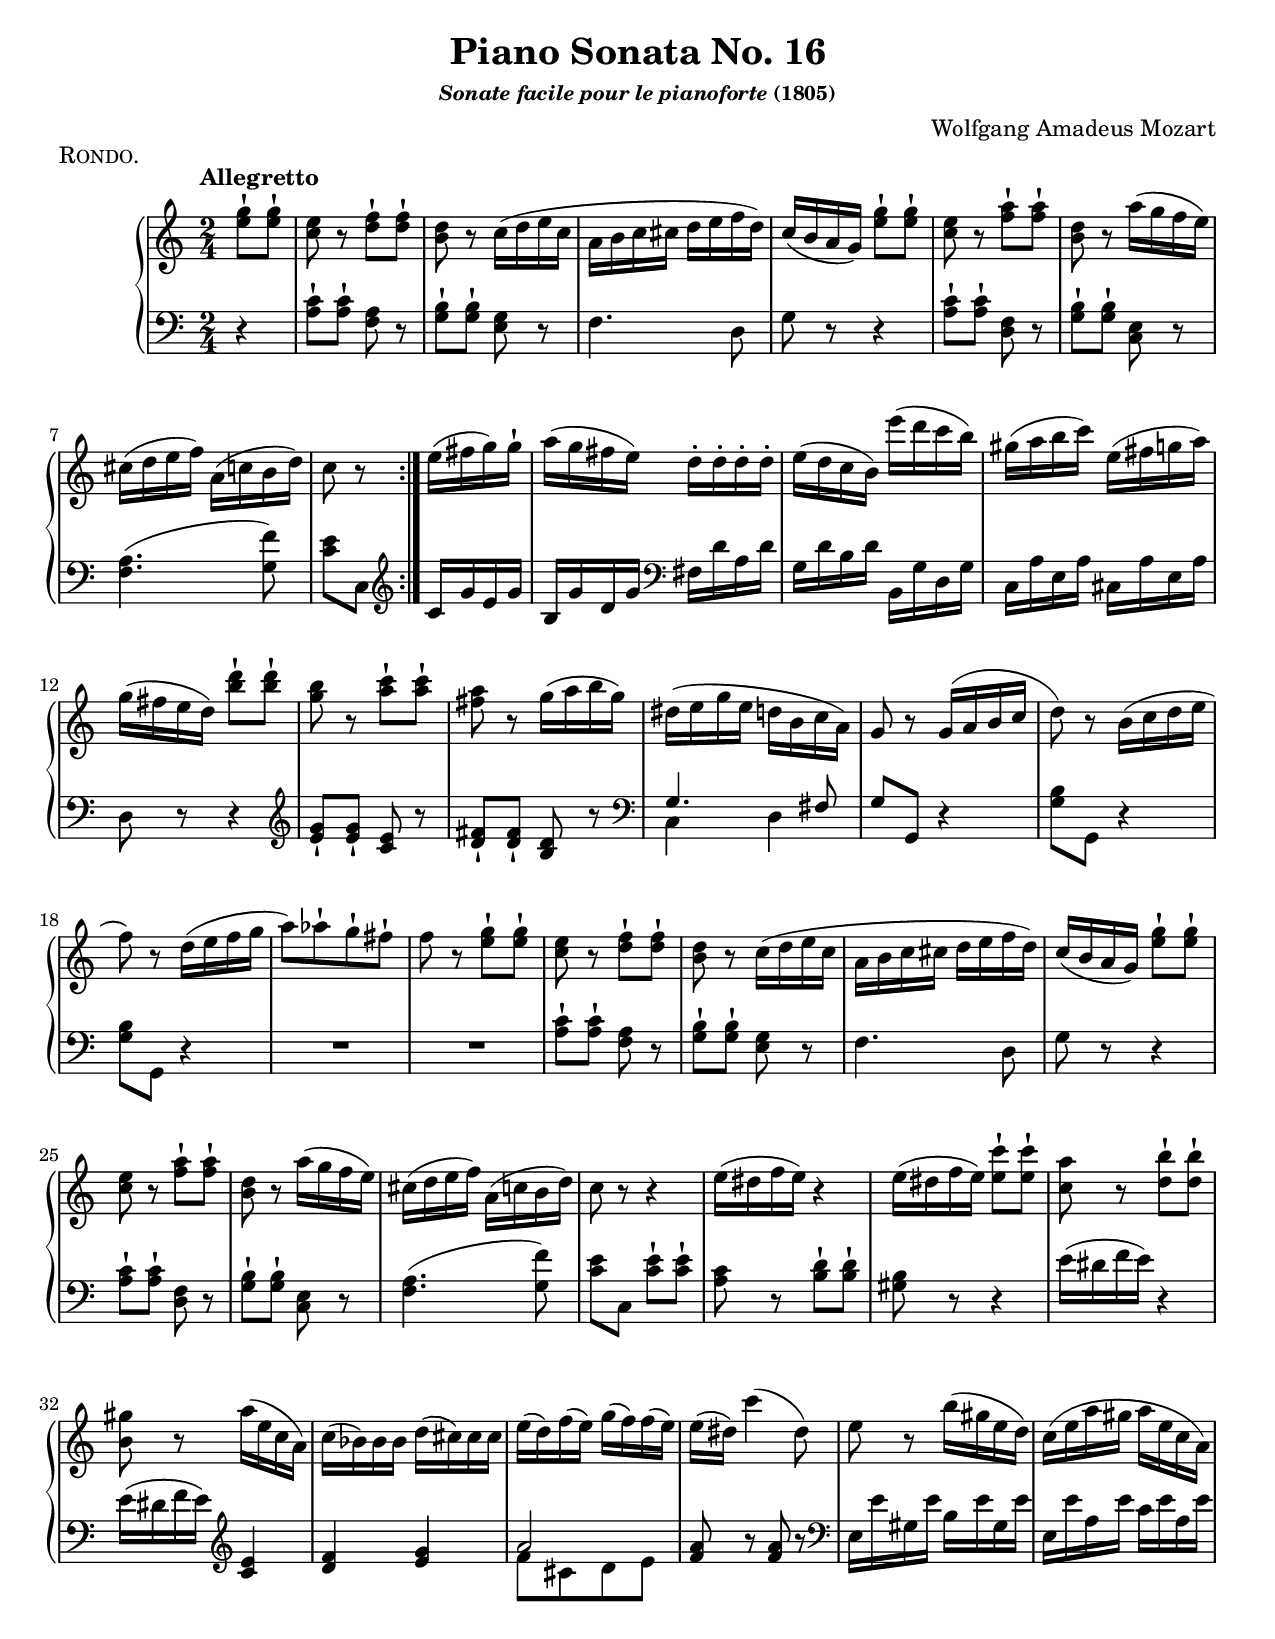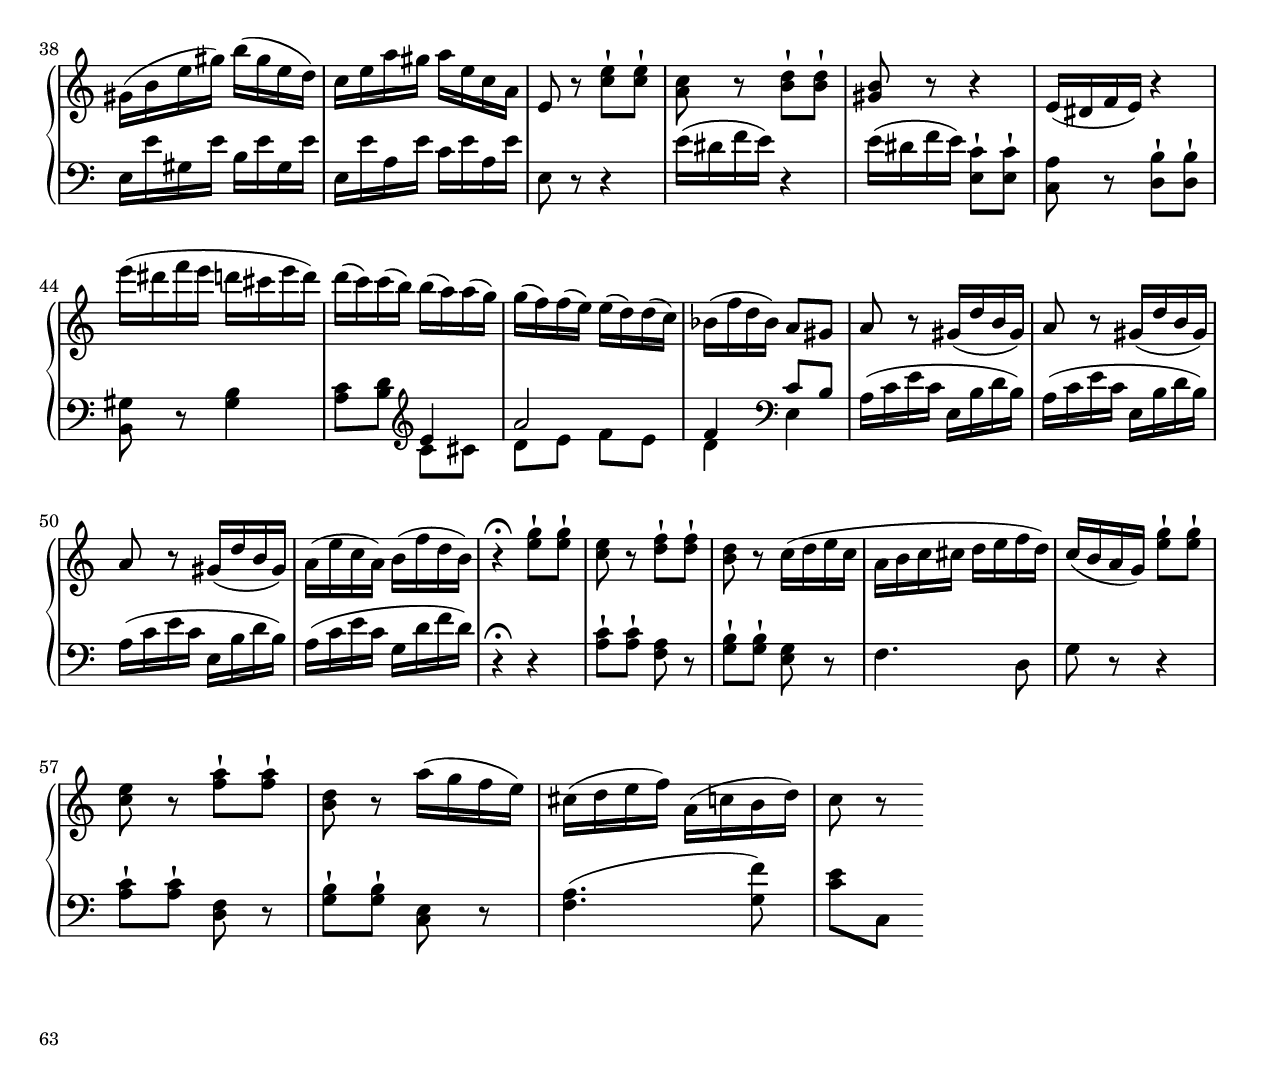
\version "2.20.0"
\language "english"
\pointAndClickOff

#(set-default-paper-size "letter")
\paper {
  print-page-number = ##f
}

%% Mozart catalogued this 1788 work as "Eine kleine klavier Sonate für
%% anfänger" (a little piano sonata for beginners). The autograph is
%% lost. It was first published posthumously.
\header {
  title = "Piano Sonata No. 16"
  subsubtitle = \markup { \italic "Sonate facile pour le pianoforte" "(1805)" }
  composer = "Wolfgang Amadeus Mozart"
  opus = "K. 545 (1788)"
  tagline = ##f
}

% \include "mozart-k545-piano-sonata-no-16-in-c-major/01-allegro.ly"

% \pageBreak

% \include "mozart-k545-piano-sonata-no-16-in-c-major/02-andante.ly"

% \pageBreak

twice = #(define-music-function (music) (ly:music?) #{ \repeat unfold 2 $music #})
thrice = #(define-music-function (music) (ly:music?) #{ \repeat unfold 3 $music #})

Mov.3.global = {
  \key c \major
  \time 2/4
  \tempo Allegretto
}

Mov.3.upper.A = \relative {
  <g'' e>8-! q-! |
  <e c> r <f d>-! q-! |
  <d b> r c16( d e c a b c cs d e f d) |
  c( b a g) <g' e>8-! q-! |
  <e c> r <a f>-! q-! |
  <d, b> r a'16( g f e) |
  cs( d e f)
  a,( c b d) |
  c8 r
}

Mov.3.lower.A = \relative {
  <c' a>8-! q-! <a f> r |
  <b g>-! q-! <g e> r |
  f4. d8 |
  g r r4 |
  <c a>8-! q-! <f, d> r |
  <b g>-! q-! <e, c> r |
  <a f>4.( <g f'>8) |
  <e' c> c,
}

Mov.3.upper.B = \relative {
  e''16( fs g) g-! |
  a( g fs e) d-. d-. d-. d-. |
  e( d c b) e'( d c b) |
  gs( a b c) e,( fs g a) |
  g( fs e d) <d' b>8-! q-! |
  <b g> r <c a>-! q-! |
  <a fs> r g16( a b g) |
  ds( e g e d b c a) |
  g8 r g16( a b c |
  d8) r b16( c d e |
  f8) r d16( e f g |
  a8)[ af-! g-! fs-!] |
  f r
}

Mov.3.lower.B = \relative {
  \clef treble
  c'16 g' e g |
  b, g' d g
  \clef bass
  fs, d' a d |
  g, d' b d b, g' d g |
  c, a' e a cs, a' e a |
  d,8 r r4 |
  \clef treble
  <g' e>8-! q-! <e c> r |
  <fs d>-! q-! <d b> r |
  \clef bass
  <<
    { g,4. fs8 } \\
    { c4 d }
  >> |
  g8 g, r4 |
  <b' g>8 g, r4 |
  <g' b>8 g, r4 |
  R2 |
  R2 |
}

Mov.3.upper.C = \relative {
  r4 |
  e''16( ds f e) r4 |
  e16( ds f e) <e c'>8-! q-! |
  <c a'> r <d b'>-! q-! |
  <gs b,> r a16( e c a) |
  c( bf) bf bf d( cs) cs cs |
  e( d) f( e) g( f) f( e) |
  e( ds) c'4( ds,8) |
  e r b'16( gs e d) |
  c( e a gs a e c a) |
  gs( b e gs) b( gs e d) |
  c e a gs a e c a |
  e8 r <e' c>-! q-! |
  <c a> r <d b>-! q-! |
  <b gs> r r4 |
  e,16( ds f e) r4 |
  e''16( ds f e d cs e d) |
  d( c) c( b) b( a) a( g) |
  g( f) f( e) e( d) d( c) |
  bf( f' d bf) a8 gs |
  \thrice { a8 r gs16( d' b gs) | }
  a( e' c a) b( f' d b) |
  r4\fermata
}

Mov.3.lower.C = \relative {
  <e' c>8-! q-! |
  <c a> r <d b>-! q-! |
  <b gs> r r4 |
  e16( ds f e) r4 |
  e16( ds f e)
  \clef treble
  <e c>4 |
  <f d> <g e> |
  <<
    a2 \\
    { f8[ cs d e] }
  >> |
  <a f>8 r q r |
  \clef bass
  \twice {
    e,16 e' gs, e' b e gs, e' |
    e, e' a, e' c e a, e' |
  }
  e,8 r r4 |
  e'16( ds f e) r4 |
  e16( ds f e) <c e,>8-! q-! |
  <a c,> r <b d,>-! q-! |
  <gs b,> r <b gs>4 |
  <c a>8 <d b>
  \clef treble
  <<
    {
      e4 |
      a2 |
      f4
      \clef bass
      c8 b
    } \\
    {
      c8 cs |
      d e f e |
      d4 e,
    }
  >> |
  \thrice { a16( c e c e, b' d b) | }
  a16( c e c g d' f d) |
  r4\fermata
}

%% Breaks match Bärenreiter-Verlag, 1986
Mov.3.reference.breaks = {
  s4 |
  s2*6 | \break
  \barNumberCheck #7
  s2*5 | \break
  \barNumberCheck #12
  s2*6 | \break
  \barNumberCheck #18
  s2*7 | \break
  \barNumberCheck #25
  s2*7 | \break
  \barNumberCheck #32
  s2*6 | \pageBreak
  \barNumberCheck #38
  s2*6 | \break
  \barNumberCheck #44
  s2*6 | \break
  \barNumberCheck #50
  s2*7 | \break
  \barNumberCheck #57
  s2*6 | \break
  \barNumberCheck #63
  s2*5 | \break
  \barNumberCheck #68
}

\score {
  \header {
    piece = \markup { \caps "Rondo." }
    opus = ##f
  }
  \new PianoStaff <<
    \new Staff = "up" {
      \Mov.3.global
      \clef treble
      \partial 4
      \repeat volta 2 {
        \Mov.3.upper.A
      }
      \Mov.3.upper.B
      \Mov.3.upper.A
      \Mov.3.upper.C
      \Mov.3.upper.A
    }
    \new Staff = "down" {
      \Mov.3.global
      \clef bass
      r4 \Mov.3.lower.A
      \Mov.3.lower.B
      \Mov.3.lower.A
      \Mov.3.lower.C
      r4 \Mov.3.lower.A
    }
    \new Dynamics {
      \Mov.3.global
      \Mov.3.reference.breaks
    }
  >>
}

